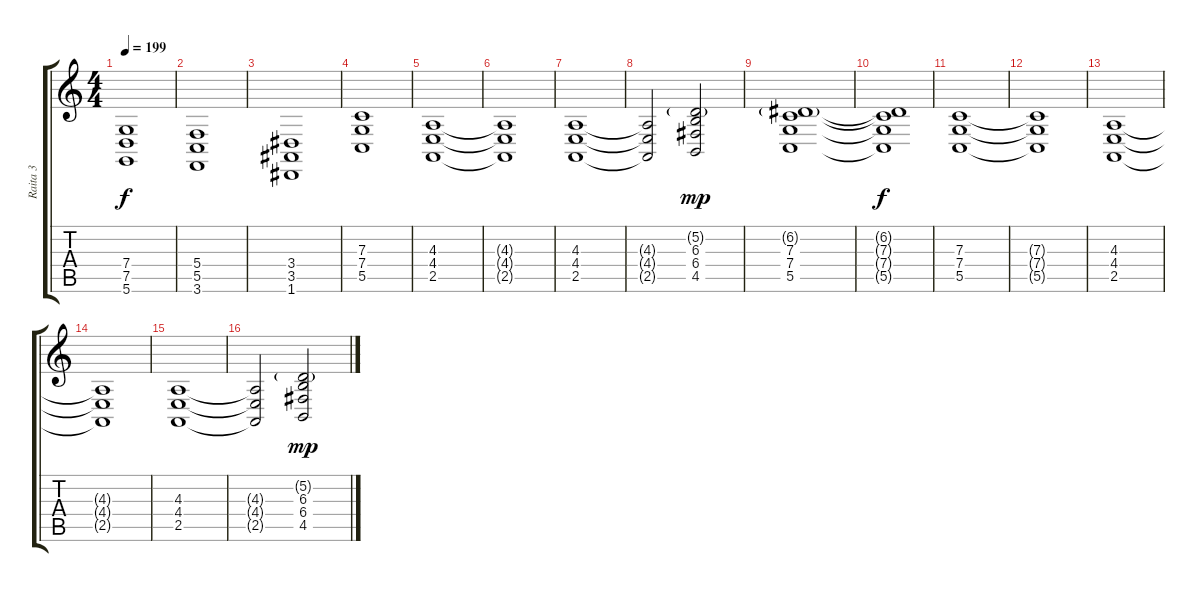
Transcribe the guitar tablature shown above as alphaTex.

\track ("Raita 3" "Raita 3") {instrument stringensemble1}
\staff {score tabs}
\tuning (D4 A3 F3 C3 G2 D2) {hide}
\ts (4 4)
\tempo 199
\clef g2
\ks c
(7.4 7.5 5.6).1{dy f} |
(5.4 5.5 3.6).1 |
(3.4 3.5 1.6).1 |
(7.3 7.4 5.5).1 |
(4.3 4.4 2.5).1 |
(4.3{t} 4.4{t} 2.5{t}).1 |
(4.3 4.4 2.5).1 |
(4.3{t} 4.4{t} 2.5{t}).2 (5.2{g} 6.3 6.4 4.5).2{dy mp} |
(6.2{g} 7.3 7.4 5.5).1 |
(6.2{t} 7.3{t} 7.4{t} 5.5{t}).1{dy f} |
(7.3 7.4 5.5).1 |
(7.3{t} 7.4{t} 5.5{t}).1 |
(4.3 4.4 2.5).1 |
(4.3{t} 4.4{t} 2.5{t}).1 |
(4.3 4.4 2.5).1 |
(4.3{t} 4.4{t} 2.5{t}).2 (5.2{g} 6.3 6.4 4.5).2{dy mp}
